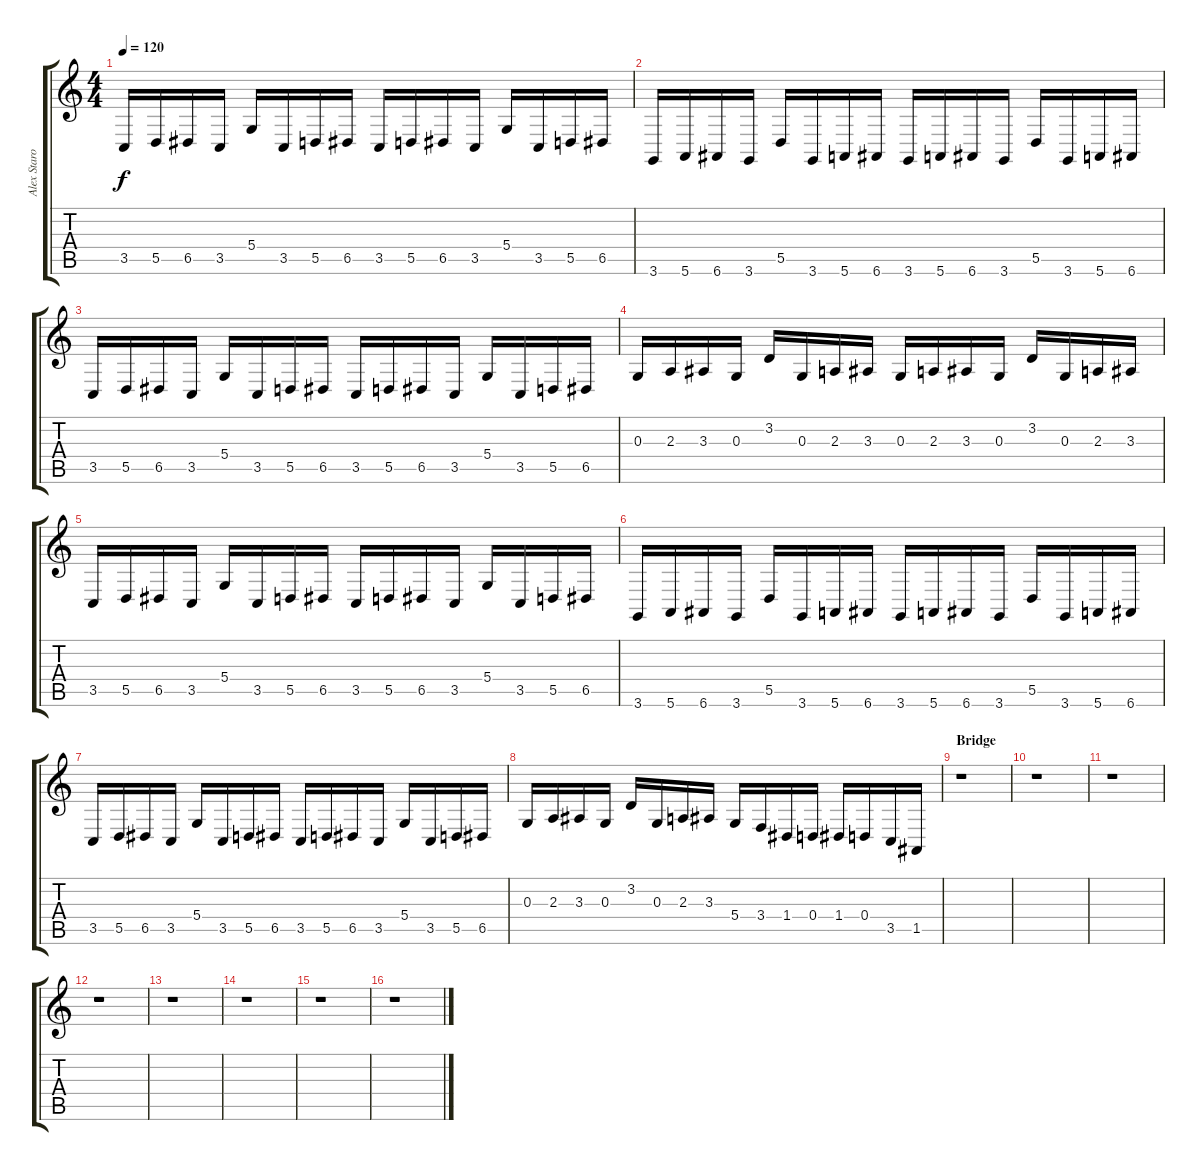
\track ("Alex Staropoli - Piano" "Alex Staro") {instrument acousticgrandpiano}
\staff {score tabs}
\tuning (E4 B3 G3 D3 A2 E2) {hide}
\ts (4 4)
\tempo 120
\clef g2
\ks c
3.5.16{dy f} 5.5.16 6.5.16 3.5.16 5.4.16 3.5.16 5.5.16 6.5.16 3.5.16 5.5.16 6.5.16 3.5.16 5.4.16 3.5.16 5.5.16 6.5.16 |
3.6.16 5.6.16 6.6.16 3.6.16 5.5.16 3.6.16 5.6.16 6.6.16 3.6.16 5.6.16 6.6.16 3.6.16 5.5.16 3.6.16 5.6.16 6.6.16 |
3.5.16 5.5.16 6.5.16 3.5.16 5.4.16 3.5.16 5.5.16 6.5.16 3.5.16 5.5.16 6.5.16 3.5.16 5.4.16 3.5.16 5.5.16 6.5.16 |
0.3.16 2.3.16 3.3.16 0.3.16 3.2.16 0.3.16 2.3.16 3.3.16 0.3.16 2.3.16 3.3.16 0.3.16 3.2.16 0.3.16 2.3.16 3.3.16 |
3.5.16 5.5.16 6.5.16 3.5.16 5.4.16 3.5.16 5.5.16 6.5.16 3.5.16 5.5.16 6.5.16 3.5.16 5.4.16 3.5.16 5.5.16 6.5.16 |
3.6.16 5.6.16 6.6.16 3.6.16 5.5.16 3.6.16 5.6.16 6.6.16 3.6.16 5.6.16 6.6.16 3.6.16 5.5.16 3.6.16 5.6.16 6.6.16 |
3.5.16 5.5.16 6.5.16 3.5.16 5.4.16 3.5.16 5.5.16 6.5.16 3.5.16 5.5.16 6.5.16 3.5.16 5.4.16 3.5.16 5.5.16 6.5.16 |
0.3.16 2.3.16 3.3.16 0.3.16 3.2.16 0.3.16 2.3.16 3.3.16 5.4.16 3.4.16 1.4.16 0.4.16 1.4.16 0.4.16 3.5.16 1.5.16 |
\section ("" "Bridge")
r.1 |
r.1 |
r.1 |
r.1 |
r.1 |
r.1 |
r.1 |
r.1
